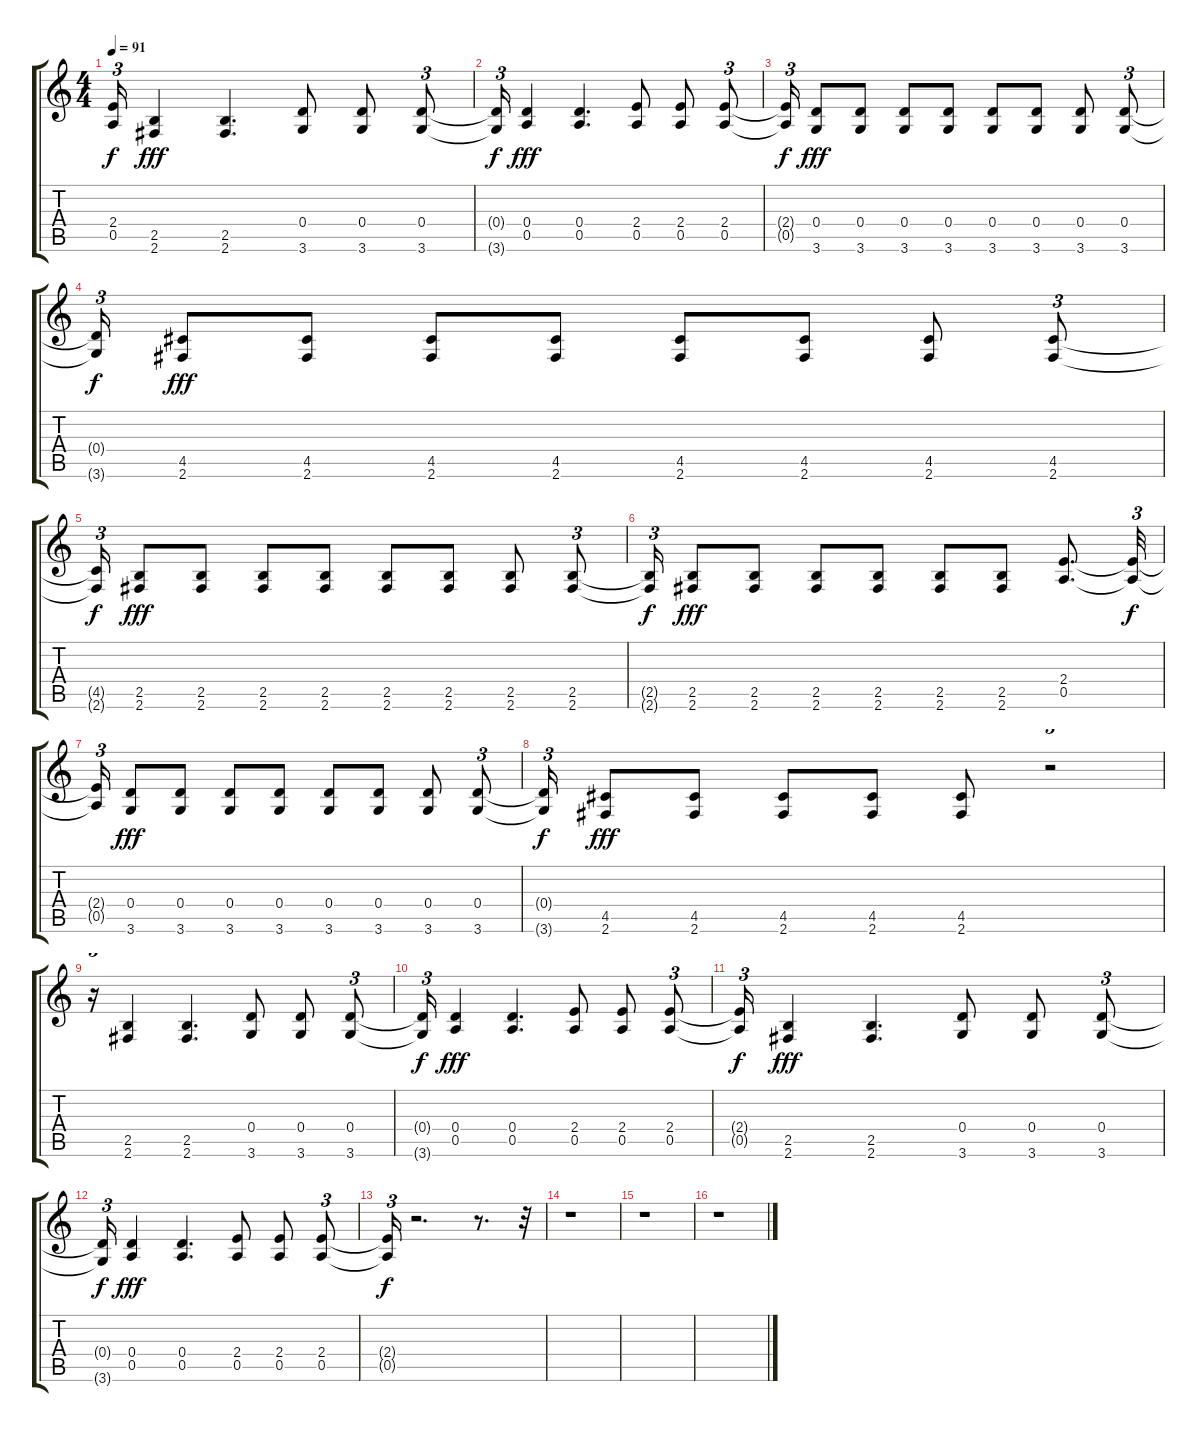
\track "" {instrument distortionguitar}
\staff {score tabs}
\tuning (E4 B3 G3 D3 A2 E2) {hide}
\ts (4 4)
\tempo 91
\clef g2
\ks c
(2.4{t} 0.5{t}).16{tu (3 2) dy f} (2.5 2.6).4{dy fff} (2.5 2.6).4{d} (0.4 3.6).8 (0.4 3.6).8 (0.4 3.6).8{tu (3 2)} |
(0.4{t} 3.6{t}).16{tu (3 2) dy f} (0.4 0.5).4{dy fff} (0.4 0.5).4{d} (2.4 0.5).8 (2.4 0.5).8 (2.4 0.5).8{tu (3 2)} |
(2.4{t} 0.5{t}).16{tu (3 2) dy f} (0.4 3.6).8{dy fff} (0.4 3.6).8 (0.4 3.6).8 (0.4 3.6).8 (0.4 3.6).8 (0.4 3.6).8 (0.4 3.6).8 (0.4 3.6).8{tu (3 2)} |
(0.4{t} 3.6{t}).16{tu (3 2) dy f} (4.5 2.6).8{dy fff} (4.5 2.6).8 (4.5 2.6).8 (4.5 2.6).8 (4.5 2.6).8 (4.5 2.6).8 (4.5 2.6).8 (4.5 2.6).8{tu (3 2)} |
(4.5{t} 2.6{t}).16{tu (3 2) dy f} (2.5 2.6).8{dy fff} (2.5 2.6).8 (2.5 2.6).8 (2.5 2.6).8 (2.5 2.6).8 (2.5 2.6).8 (2.5 2.6).8 (2.5 2.6).8{tu (3 2)} |
(2.5{t} 2.6{t}).16{tu (3 2) dy f} (2.5 2.6).8{dy fff} (2.5 2.6).8 (2.5 2.6).8 (2.5 2.6).8 (2.5 2.6).8 (2.5 2.6).8 (2.4 0.5).8{d} (2.4{t} 0.5{t}).32{tu (3 2) dy f} |
(2.4{t} 0.5{t}).16{tu (3 2)} (0.4 3.6).8{dy fff} (0.4 3.6).8 (0.4 3.6).8 (0.4 3.6).8 (0.4 3.6).8 (0.4 3.6).8 (0.4 3.6).8 (0.4 3.6).8{tu (3 2)} |
(0.4{t} 3.6{t}).16{tu (3 2) dy f} (4.5 2.6).8{dy fff} (4.5 2.6).8 (4.5 2.6).8 (4.5 2.6).8 (4.5 2.6).8 r.2{tu (3 2)} |
r.16{tu (3 2)} (2.5 2.6).4 (2.5 2.6).4{d} (0.4 3.6).8 (0.4 3.6).8 (0.4 3.6).8{tu (3 2)} |
(0.4{t} 3.6{t}).16{tu (3 2) dy f} (0.4 0.5).4{dy fff} (0.4 0.5).4{d} (2.4 0.5).8 (2.4 0.5).8 (2.4 0.5).8{tu (3 2)} |
(2.4{t} 0.5{t}).16{tu (3 2) dy f} (2.5 2.6).4{dy fff} (2.5 2.6).4{d} (0.4 3.6).8 (0.4 3.6).8 (0.4 3.6).8{tu (3 2)} |
(0.4{t} 3.6{t}).16{tu (3 2) dy f} (0.4 0.5).4{dy fff} (0.4 0.5).4{d} (2.4 0.5).8 (2.4 0.5).8 (2.4 0.5).8{tu (3 2)} |
(2.4{t} 0.5{t}).16{tu (3 2) dy f} r.2{d} r.8{d} r.32{tu (3 2)} |
r.1 |
r.1 |
r.1
